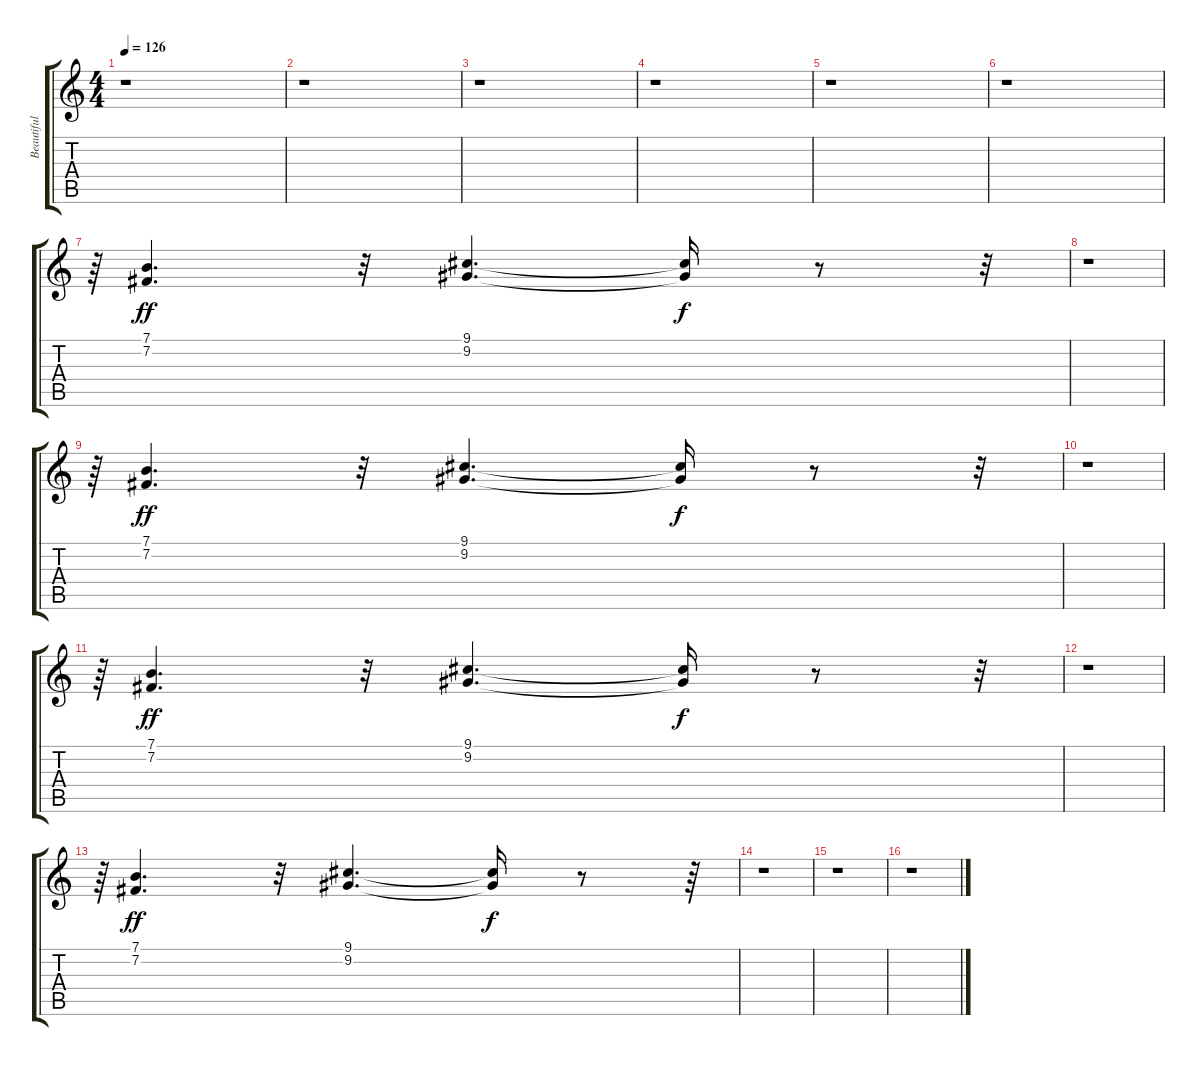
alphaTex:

\track ("Beautiful Brass" "Beautiful ") {instrument brasssection}
\staff {score tabs}
\tuning (E4 B3 G3 D3 A2 E2) {hide}
\ts (4 4)
\tempo 126
\clef g2
\ks c
r.1{dy ff} |
r.1 |
r.1 |
r.1 |
r.1 |
r.1 |
r.64{tu (3 2)} (7.1 7.2).4{d} r.32 (9.1 9.2).4{d} (9.1{t} 9.2{t}).16{dy f} r.8 r.32{tu (3 2)} |
r.1 |
r.64{tu (3 2)} (7.1 7.2).4{d dy ff} r.32 (9.1 9.2).4{d} (9.1{t} 9.2{t}).16{dy f} r.8 r.32{tu (3 2)} |
r.1 |
r.64{tu (3 2)} (7.1 7.2).4{d dy ff} r.32 (9.1 9.2).4{d} (9.1{t} 9.2{t}).16{dy f} r.8 r.32{tu (3 2)} |
r.1 |
r.64{tu (3 2)} (7.1 7.2).4{d dy ff} r.32 (9.1 9.2).4{d} (9.1{t} 9.2{t}).16{dy f} r.8 r.64 |
r.1 |
r.1 |
r.1
